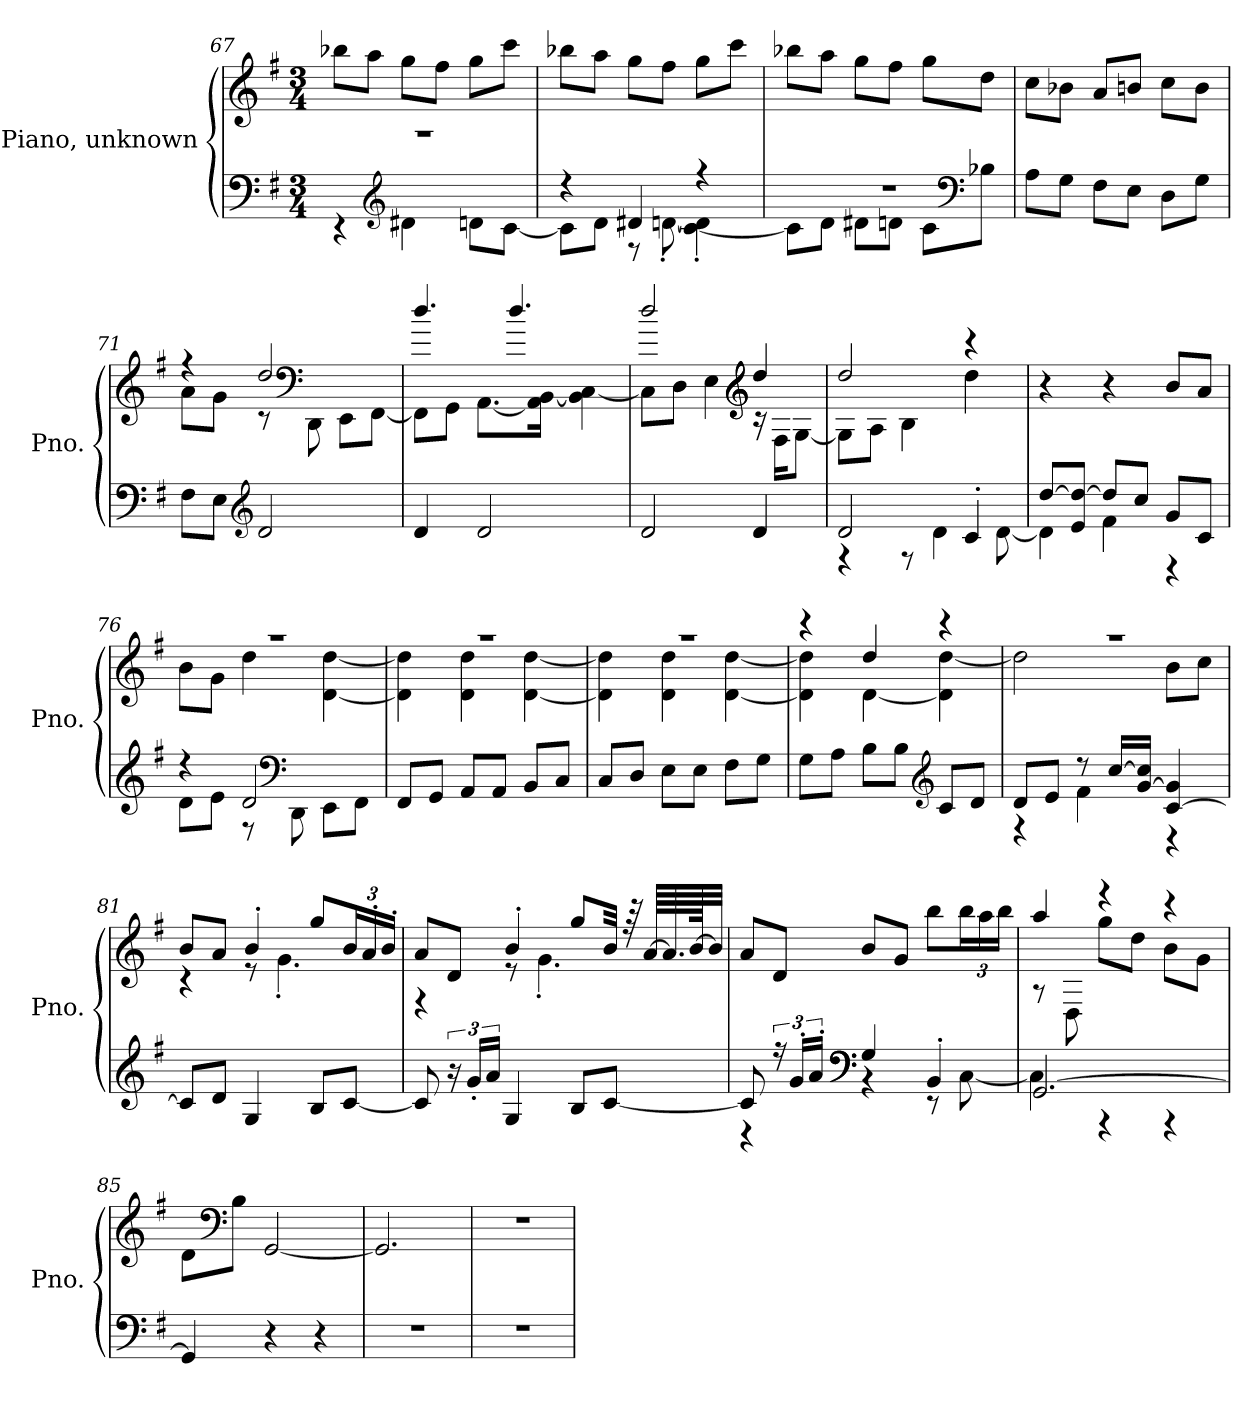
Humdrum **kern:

**kern	**kern
*part1	*part1
*staff2	*staff1
*I"Piano, unknown	*
*I'Pno.	*
*clefF4	*clefG2
*k[f#]	*k[f#]
*M3/4	*M3/4
=67	=67
*^	*
2.r	4r	8bb-X\L
.	.	8aa\J
*clefG2	*	*
.	4d#X\	8gg\L
.	.	8ff#\J
.	8dn\L	8gg\L
.	[8c\J	8ccc\J
=68	=68	=68
4r	8c\L]	8bb-X\L
.	8d\J	8aa\J
4d#X/	8r	8gg\L
.	[8dn'\	8ff#\J
4r	[4c\' 4d\]'	8gg\L
.	.	8ccc\J
=69	=69	=69
2.r	8c\L]	8bb-X\L
.	8d\J	8aa\J
.	8d#X\L	8gg\L
.	8dn\J	8ff#\J
.	8c\L	8gg\L
*clefF4	*	*
.	8B-X\J	8dd\J
*v	*v	*
!!LO:LB:g=z
=70	=70
8A\L	8cc\L
8G\J	8b-X\J
8F#\L	8a/L
8E\J	8bn/J
8D\L	8cc\L
8G\J	8b\J
=71	=71
*	*^
8F#\L	4r	8a\L
8E\J	.	8g\J
*clefG2	*	*
2d/	2dd/	8r
*	*clefF4	*
.	.	8DD\
.	.	8EE\L
.	.	[8FF#\J
=72	=72	=72
4d/	4.dd/	8FF#\L]
.	.	8GG\J
2d/	.	[8.AA\L
.	4.dd/	.
.	.	16AA\] [16BB\Jk
.	.	4BB\] [4C\
=73	=73	=73
2d/	2dd/	8C\L]
.	.	8D\J
.	.	4E\
*	*clefG2	*
4d/	4dd/	16r
.	.	16F#\KL
.	.	[8G\J
=74	=74	=74
*^	*	*
2d/	4r	2dd/	8G\L]
.	.	.	8A\J
.	8r	.	4B\
.	4d\	.	.
4c'/	.	4r	4dd\
.	[8d\	.	.
*	*	*v	*v
!!LO:LB:g=z
=75	=75	=75
[8dd/L	4d\]	4r
8e/ 8dd/_J	.	.
8dd/L]	4f#\	4r
8cc/J	.	.
8g/L	4r	8b/L
8c/J	.	8a/J
=76	=76	=76
*	*	*^
4r	8d\L	2.r	8b\L
.	8e\J	.	8g\J
2d/	8r	.	4dd\
*clefF4	*	*	*
.	8DD\	.	.
.	8EE\L	.	[4d\ [4dd\
.	8FF#\J	.	.
*v	*v	*	*
=77	=77	=77
8FF#/L	2.r	4d\] 4dd\]
8GG/J	.	.
8AA/L	.	4d\ 4dd\
8AA/J	.	.
8BB/L	.	[4d\ [4dd\
8C/J	.	.
=78	=78	=78
8C/L	2.r	4d\] 4dd\]
8D/J	.	.
8E\L	.	4d\ 4dd\
8E\J	.	.
8F#\L	.	[4d\ [4dd\
8G\J	.	.
=79	=79	=79
8G\L	4r	4d\] 4dd\]
8A\J	.	.
8B\L	4dd/	[4d\
8B\J	.	.
*clefG2	*	*
8c/L	4r	4d\] [4dd\
8d/J	.	.
!!LO:LB:g=z	!!
=80	=80	=80
*^	*	*
8d/L	4r	2.r	2dd\]
8e/J	.	.	.
8r	4f#\	.	.
[16cc/LL	.	.	.
[16g/ 16cc/]JJ	.	.	.
[4c/ 4g/]	4r	.	8b\L
.	.	.	8cc\J
*v	*v	*	*
=81	=81	=81
8c/L]	8b/L	4r
8d/J	8a/J	.
4G/	4b'/	8r
.	.	4.g'\
8B/L	8gg/L	.
*	*Xbrackettup	*
[8c/J	24b/L	.
.	24a'/	.
.	24b'/JJ	.
=82	=82	=82
8c/]	8a/L	4r
24r	8d/J	.
24g'/LL	.	.
24a/JJ	.	.
4G/	4b'/	8r
.	.	4.g'\
8B/L	8gg/L	.
[8c/J	32b/Jkk	.
.	64r	.
.	[64a/LLLL	.
.	64.a/]	.
.	[128b/JK	.
.	32b/JJJ]	.
*	*v	*v
!!LO:LB:g=z
=83	=83
*^	*
8c/]	4r	8a/L
24r	.	8d/J
24g'/LL	.	.
24a'/JJ	.	.
*clefF4	*	*
4G/	4r	8b/L
.	.	8g/J
4BB'/	8r	8bb\L
.	[8C\	24bb\L
.	.	24aa\
.	.	24bb\JJ
=84	=84	=84
*	*	*^
[2.GG/	4C\]	4aa/	8r
.	.	.	8D\
.	4r	4r	8gg\L
.	.	.	8dd\J
.	4r	4r	8b\L
.	.	.	8g\J
*v	*v	*	*
*	*v	*v
=85	=85
4GG/]	8d\L
*	*clefF4
.	8B\J
4r	[2GG/
4r	.
=86	=86
2.r	2.GG/]
=87	=87
2.r	2.r
=	=
*-	*-
